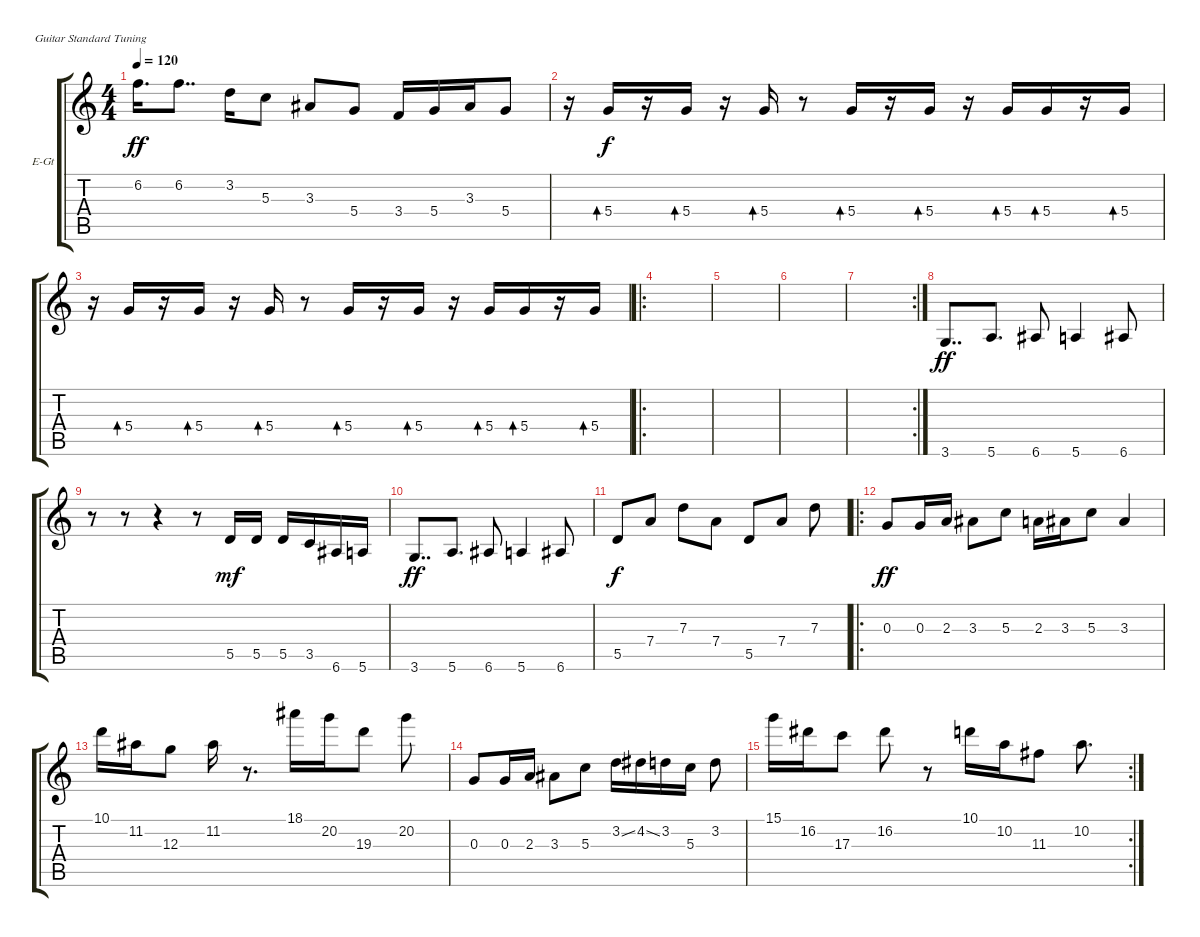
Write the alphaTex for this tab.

\defaultSystemsLayout 4
\bracketExtendMode groupsimilarinstruments
\firstSystemTrackNameOrientation horizontal
\otherSystemsTrackNameOrientation horizontal
\track ("Electric Guitar" "E-Gt") {instrument electricguitarclean}
\staff {score tabs}
\tuning (E4 B3 G3 D3 A2 E2)
\ts (4 4)
\tempo 120
\clef g2
\ks c
6.2.16{d dy ff} 6.2.8{dd} 3.2.16 5.3.8 3.3.8 5.4.8 3.4.16 5.4.16 3.3.16 5.4.8 |
r.16 5.4.16{bd 33 dy f} r.16 5.4.16{bd 33} r.16 5.4.16{bd 33} r.8 5.4.16{bd 33} r.16 5.4.16{bd 33} r.16 5.4.16{bd 33} 5.4.16{bd 33} r.16 5.4.16{bd 33} |
r.16 5.4.16{bd 33} r.16 5.4.16{bd 33} r.16 5.4.16{bd 33} r.8 5.4.16{bd 33} r.16 5.4.16{bd 33} r.16 5.4.16{bd 33} 5.4.16{bd 33} r.16 5.4.16{bd 33} |
\ro
|
|
|
\rc 2
|
3.6.8{dd dy ff} 5.6.8{d} 6.6.8 5.6.4 6.6.8 |
r.8 r.8 r.4 r.8 5.5.16{dy mf} 5.5.16 5.5.16 3.5.16 6.6.16 5.6.16 |
3.6.8{dd dy ff} 5.6.8{d} 6.6.8 5.6.4 6.6.8 |
5.5.8{dy f} 7.4.8 7.3.8 7.4.8 5.5.8 7.4.8 7.3.8 |
\ro
0.3.8{dy ff} 0.3.16 2.3.16 3.3.8 5.3.8 2.3.16 3.3.16 5.3.8 3.3.4 |
10.1.16 11.2.16 12.3.8 11.2.16 r.8{d} 18.1.16 20.2.16 19.3.8 20.2.8 |
0.3.8 0.3.16 2.3.16 3.3.8 5.3.8 3.2{ss}.16 4.2{ss}.16 3.2.16 5.3.16 3.2.8 |
\rc 2
15.1.16 16.2.16 17.3.8 16.2.8 r.8 10.1.16 10.2.16 11.3.8 10.2.8{d}
